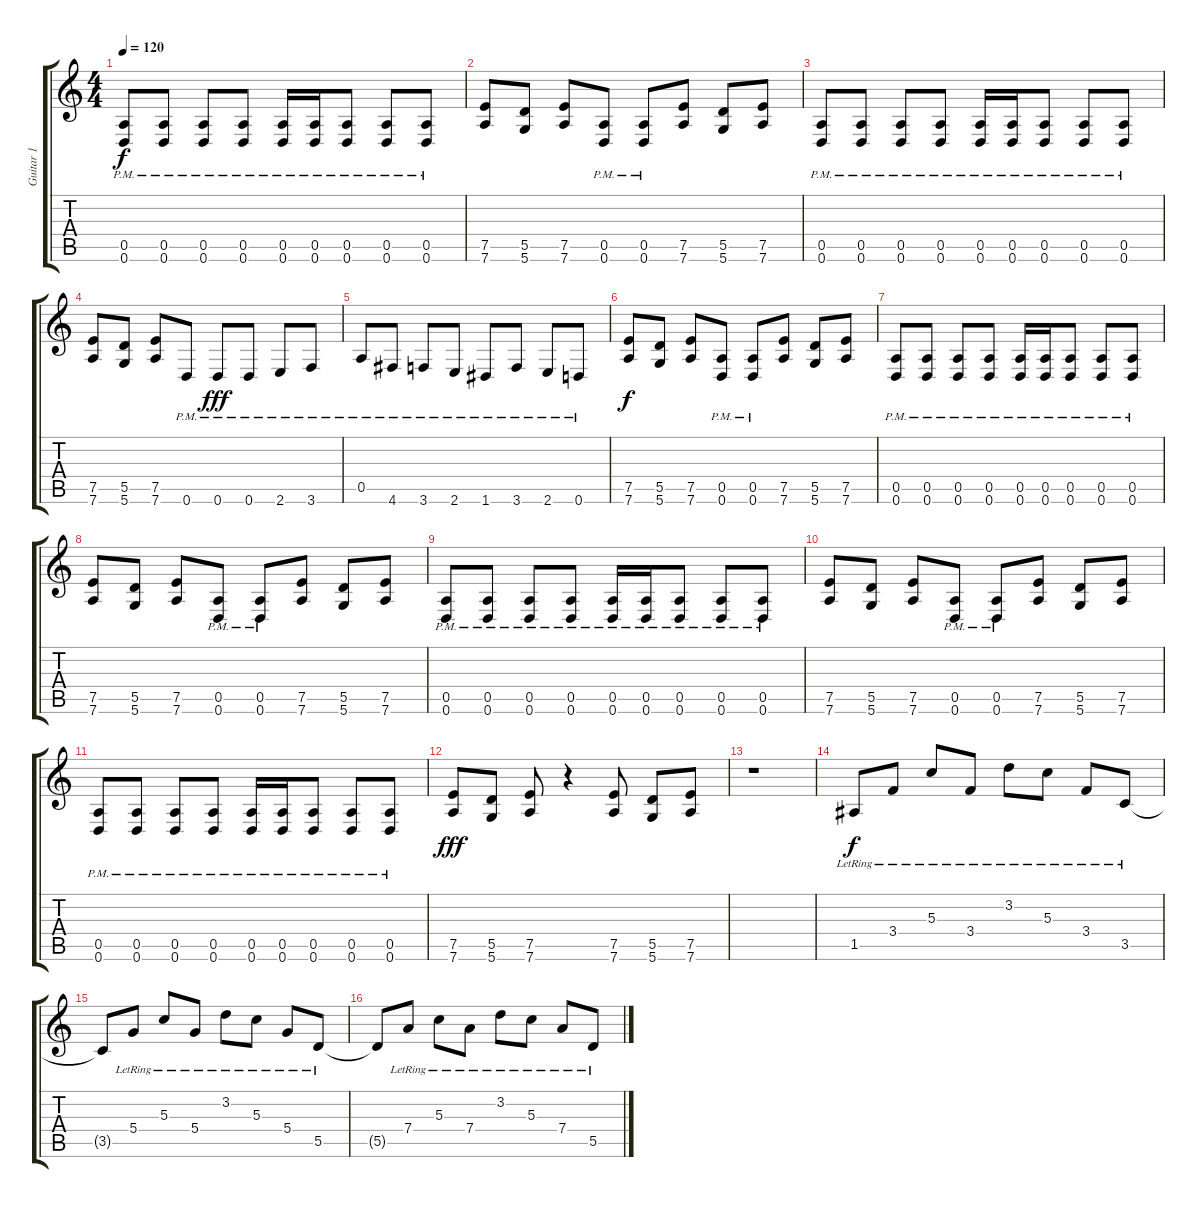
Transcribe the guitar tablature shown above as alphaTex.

\track ("Guitar 1" "Guitar 1") {instrument distortionguitar}
\staff {score tabs}
\tuning (E4 B3 G3 D3 A2 D2) {hide}
\ts (4 4)
\tempo 120
\clef g2
\ks c
(0.5{pm} 0.6{pm}).8{dy f} (0.5{pm} 0.6{pm}).8 (0.5{pm} 0.6{pm}).8 (0.5{pm} 0.6{pm}).8 (0.5{pm} 0.6{pm}).16 (0.5{pm} 0.6{pm}).16 (0.5{pm} 0.6{pm}).8 (0.5{pm} 0.6{pm}).8 (0.5{pm} 0.6{pm}).8 |
(7.5 7.6).8 (5.5 5.6).8 (7.5 7.6).8 (0.5{pm} 0.6{pm}).8 (0.5{pm} 0.6{pm}).8 (7.5 7.6).8 (5.5 5.6).8 (7.5 7.6).8 |
(0.5{pm} 0.6{pm}).8 (0.5{pm} 0.6{pm}).8 (0.5{pm} 0.6{pm}).8 (0.5{pm} 0.6{pm}).8 (0.5{pm} 0.6{pm}).16 (0.5{pm} 0.6{pm}).16 (0.5{pm} 0.6{pm}).8 (0.5{pm} 0.6{pm}).8 (0.5{pm} 0.6{pm}).8 |
(7.5 7.6).8 (5.5 5.6).8 (7.5 7.6).8 0.6{pm}.8 0.6{pm}.8{dy fff} 0.6{pm}.8 2.6{pm}.8 3.6{pm}.8 |
0.5{pm}.8 4.6{pm}.8 3.6{pm}.8 2.6{pm}.8 1.6{pm}.8 3.6{pm}.8 2.6{pm}.8 0.6{pm}.8 |
(7.5 7.6).8{dy f} (5.5 5.6).8 (7.5 7.6).8 (0.5{pm} 0.6{pm}).8 (0.5{pm} 0.6{pm}).8 (7.5 7.6).8 (5.5 5.6).8 (7.5 7.6).8 |
(0.5{pm} 0.6{pm}).8 (0.5{pm} 0.6{pm}).8 (0.5{pm} 0.6{pm}).8 (0.5{pm} 0.6{pm}).8 (0.5{pm} 0.6{pm}).16 (0.5{pm} 0.6{pm}).16 (0.5{pm} 0.6{pm}).8 (0.5{pm} 0.6{pm}).8 (0.5{pm} 0.6{pm}).8 |
(7.5 7.6).8 (5.5 5.6).8 (7.5 7.6).8 (0.5{pm} 0.6{pm}).8 (0.5{pm} 0.6{pm}).8 (7.5 7.6).8 (5.5 5.6).8 (7.5 7.6).8 |
(0.5{pm} 0.6{pm}).8 (0.5{pm} 0.6{pm}).8 (0.5{pm} 0.6{pm}).8 (0.5{pm} 0.6{pm}).8 (0.5{pm} 0.6{pm}).16 (0.5{pm} 0.6{pm}).16 (0.5{pm} 0.6{pm}).8 (0.5{pm} 0.6{pm}).8 (0.5{pm} 0.6{pm}).8 |
(7.5 7.6).8 (5.5 5.6).8 (7.5 7.6).8 (0.5{pm} 0.6{pm}).8 (0.5{pm} 0.6{pm}).8 (7.5 7.6).8 (5.5 5.6).8 (7.5 7.6).8 |
(0.5{pm} 0.6{pm}).8 (0.5{pm} 0.6{pm}).8 (0.5{pm} 0.6{pm}).8 (0.5{pm} 0.6{pm}).8 (0.5{pm} 0.6{pm}).16 (0.5{pm} 0.6{pm}).16 (0.5{pm} 0.6{pm}).8 (0.5{pm} 0.6{pm}).8 (0.5{pm} 0.6{pm}).8 |
(7.5 7.6).8{dy fff} (5.5 5.6).8 (7.5 7.6).8 r.4 (7.5 7.6).8 (5.5 5.6).8 (7.5 7.6).8 |
r.1 |
1.5{lr}.8{dy f instrument acousticguitarsteel} 3.4{lr}.8 5.3{lr}.8 3.4{lr}.8 3.2{lr}.8 5.3{lr}.8 3.4{lr}.8 3.5{lr}.8 |
3.5{t}.8 5.4{lr}.8 5.3{lr}.8 5.4{lr}.8 3.2{lr}.8 5.3{lr}.8 5.4{lr}.8 5.5{lr}.8 |
5.5{t}.8 7.4{lr}.8 5.3{lr}.8 7.4{lr}.8 3.2{lr}.8 5.3{lr}.8 7.4{lr}.8 5.5{lr}.8
